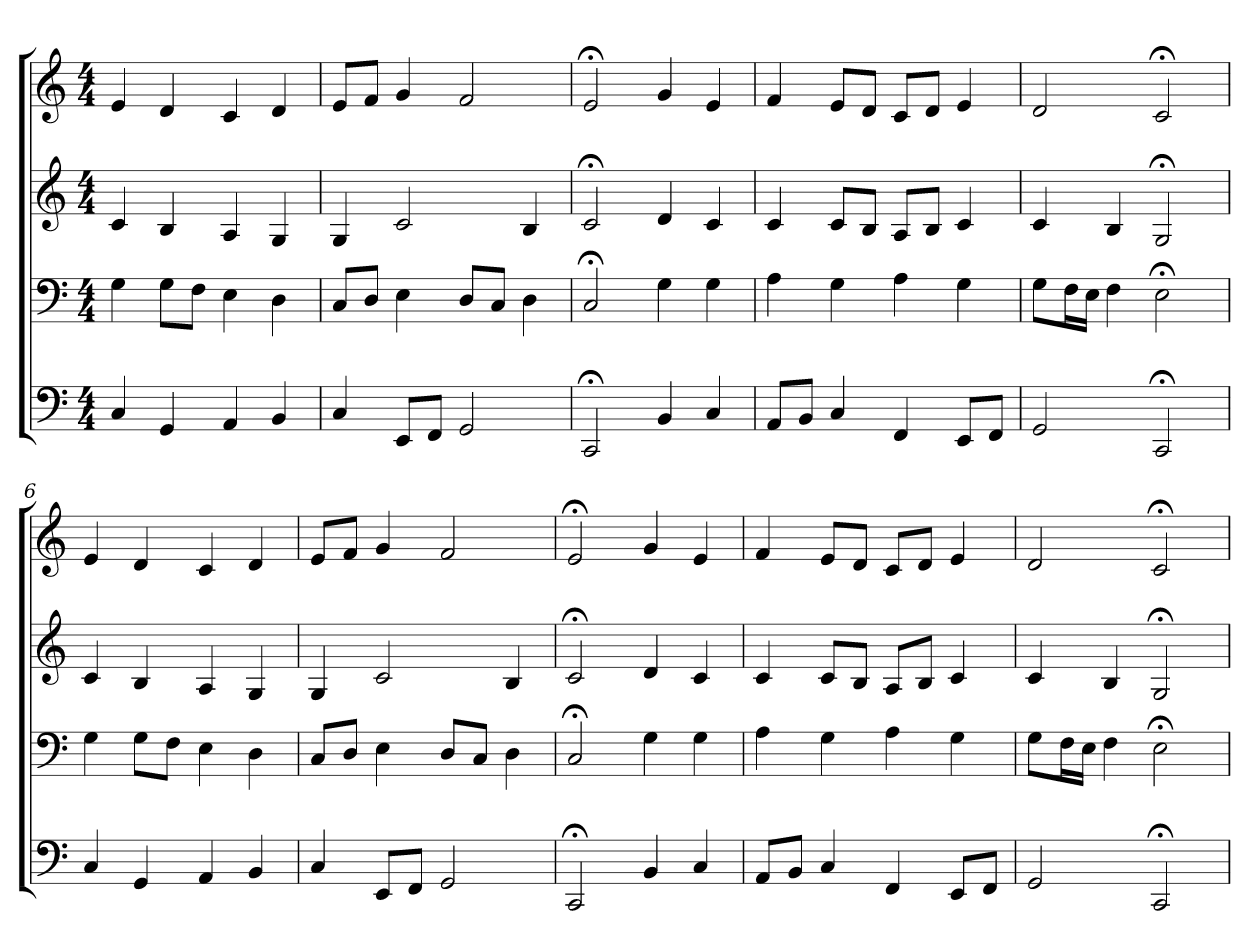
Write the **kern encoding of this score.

**kern	**kern	**kern	**kern
*part4	*part3	*part2	*part1
*staff4	*staff3	*staff2	*staff1
*clefF4	*clefF4	*clefG2	*clefG2
*k[]	*k[]	*k[]	*k[]
*C:	*C:	*C:	*C:
*M4/4	*M4/4	*M4/4	*M4/4
=1	=1	=1	=1
4C	4G	4c	4e
4GG	8G\L	4B	4d
.	8F\J	.	.
4AA	4E	4A	4c
4BB	4D	4G	4d
=2	=2	=2	=2
4C	8C/L	4G	8e/L
.	8D/J	.	8f/J
8EE/L	4E	2c	4g
8FF/J	.	.	.
2GG	8D/L	.	2f
.	8C/J	.	.
.	4D	4B	.
=3	=3	=3	=3
2CC;<	2C;<	2c;<	2e;<
4BB	4G	4d	4g
4C	4G	4c	4e
=4	=4	=4	=4
8AA/L	4A	4c	4f
8BB/J	.	.	.
4C	4G	8c/L	8e/L
.	.	8B/J	8d/J
4FF	4A	8A/L	8c/L
.	.	8B/J	8d/J
8EE/L	4G	4c	4e
8FF/J	.	.	.
=5	=5	=5	=5
2GG	8G\L	4c	2d
.	16F\L	.	.
.	16E\JJ	.	.
.	4F	4B	.
2CC;<	2E;<	2G;<	2c;<
=6	=6	=6	=6
4C	4G	4c	4e
4GG	8G\L	4B	4d
.	8F\J	.	.
4AA	4E	4A	4c
4BB	4D	4G	4d
=7	=7	=7	=7
4C	8C/L	4G	8e/L
.	8D/J	.	8f/J
8EE/L	4E	2c	4g
8FF/J	.	.	.
2GG	8D/L	.	2f
.	8C/J	.	.
.	4D	4B	.
=8	=8	=8	=8
2CC;<	2C;<	2c;<	2e;<
4BB	4G	4d	4g
4C	4G	4c	4e
=9	=9	=9	=9
8AA/L	4A	4c	4f
8BB/J	.	.	.
4C	4G	8c/L	8e/L
.	.	8B/J	8d/J
4FF	4A	8A/L	8c/L
.	.	8B/J	8d/J
8EE/L	4G	4c	4e
8FF/J	.	.	.
=10	=10	=10	=10
2GG	8G\L	4c	2d
.	16F\L	.	.
.	16E\JJ	.	.
.	4F	4B	.
2CC;<	2E;<	2G;<	2c;<
=	=	=	=
*-	*-	*-	*-
